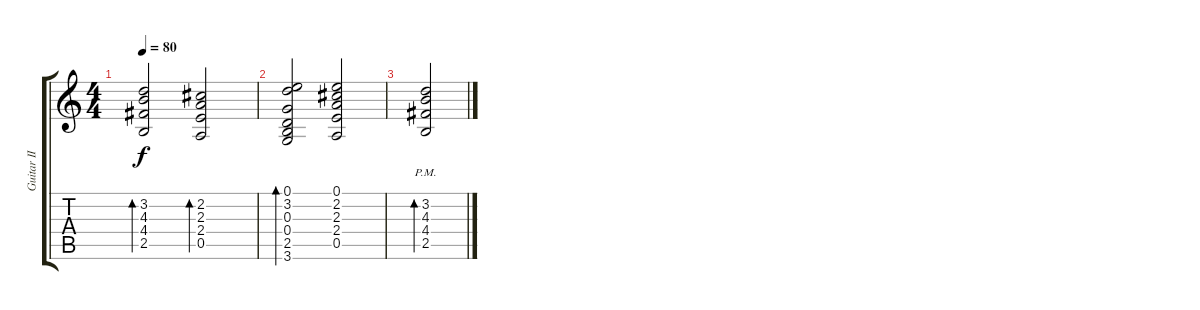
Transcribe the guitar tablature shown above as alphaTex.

\track ("Guitar II" "Guitar II") {instrument overdrivenguitar}
\staff {score tabs}
\tuning (E4 B3 G3 D3 A2 E2) {hide}
\ts (4 4)
\tempo 80
\clef g2
\ks c
(3.2 4.3 4.4 2.5).2{bd 120 dy f balance 8 instrument overdrivenguitar} (2.2 2.3 2.4 0.5).2{bd 120} |
(0.1 3.2 0.3 0.4 2.5 3.6).2{bd 120} (0.1 2.2 2.3 2.4 0.5).2 |
(3.2{pm} 4.3{pm} 4.4{pm} 2.5{pm}).2{bd 120 balance 8 instrument overdrivenguitar}
